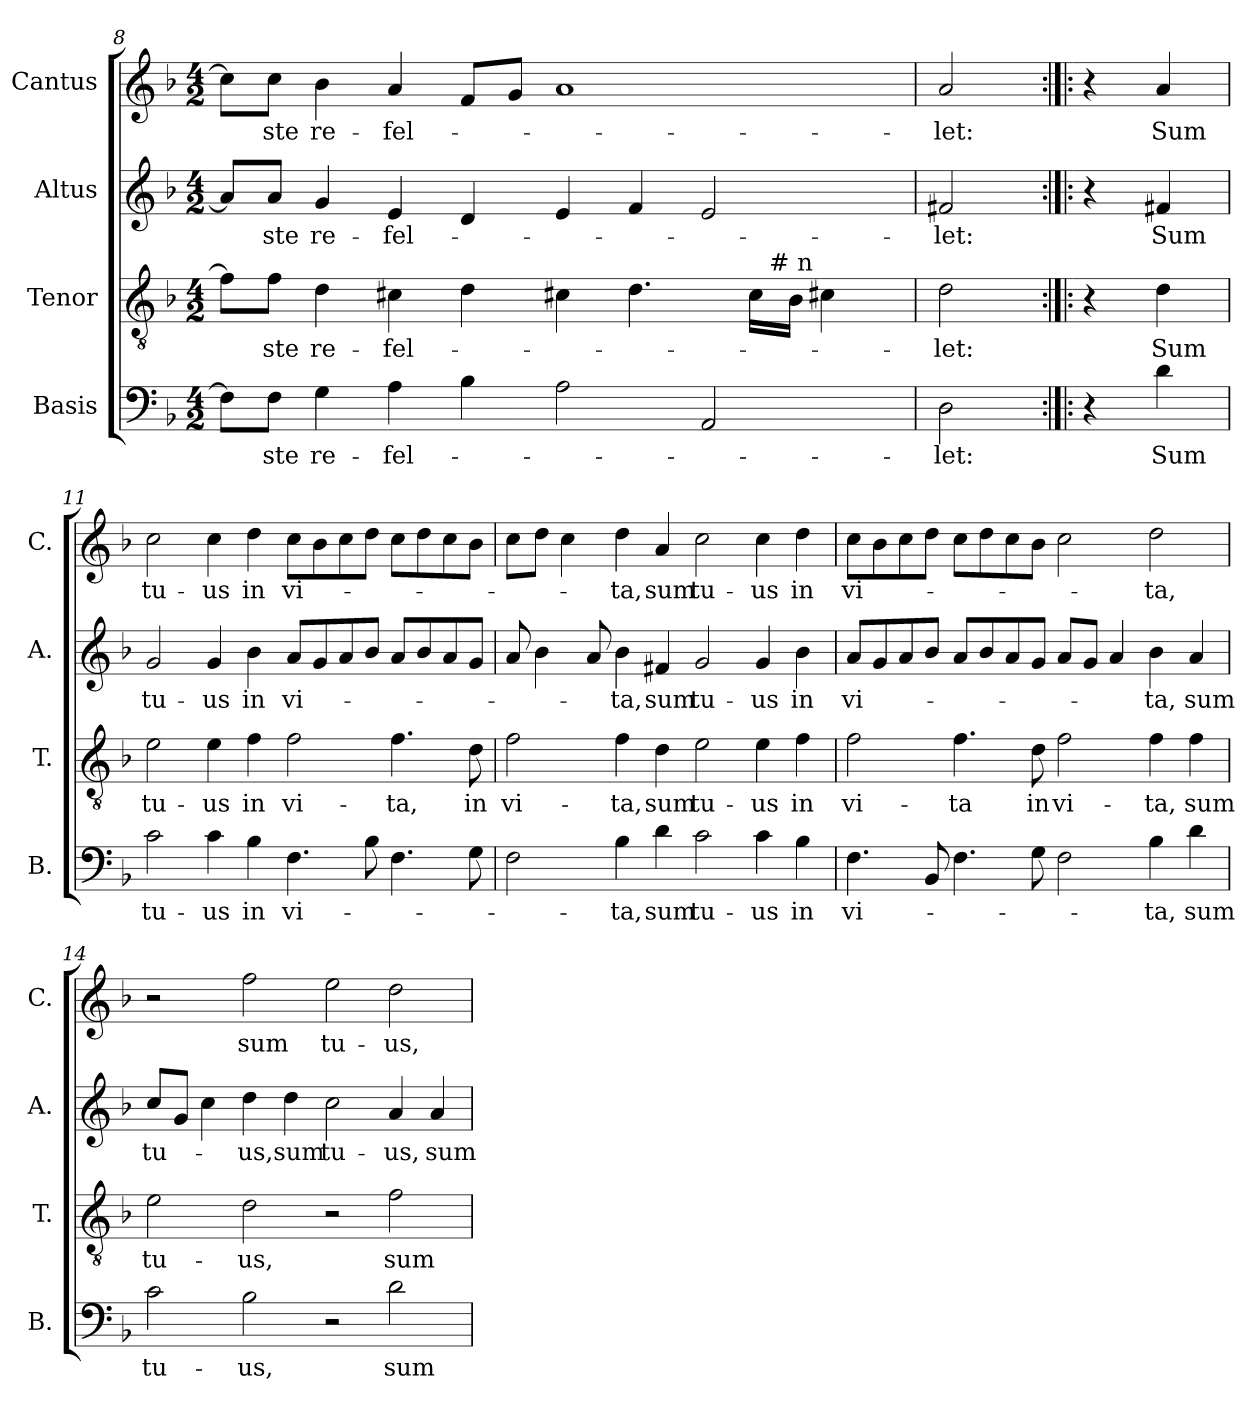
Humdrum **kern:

**kern	**text	**kern	**text	**kern	**text	**kern	**text
*part4	*part4	*part3	*part3	*part2	*part2	*part1	*part1
*staff4	*staff4	*staff3	*staff3	*staff2	*staff2	*staff1	*staff1
*I"Basis	*	*I"Tenor	*	*I"Altus	*	*I"Cantus	*
*I'B.	*	*I'T.	*	*I'A.	*	*I'C.	*
*clefF4	*	*clefGv2	*	*clefG2	*	*clefG2	*
*k[b-]	*	*k[b-]	*	*k[b-]	*	*k[b-]	*
*F:	*	*F:	*	*F:	*	*F:	*
*M4/2	*	*M4/2	*	*M4/2	*	*M4/2	*
=8	=8	=8	=8	=8	=8	=8	=8
*	*	*^	*	*	*	*	*
8F\L]	.	8f\L]	1ryy	.	8a/L]	.	8cc\L]	.
!	!LO:LY:b	!	!	!LO:LY:b	!	!LO:LY:b	!	!LO:LY:b
8F\J	-ste	8f\J	.	-ste	8a/J	-ste	8cc\J	-ste
!	!LO:LY:b	!	!	!LO:LY:b	!	!LO:LY:b	!	!LO:LY:b
4G\	re-	4d\	.	re-	4g/	re-	4b-\	re-
!	!LO:LY:b	!	!	!LO:LY:b	!	!LO:LY:b	!	!LO:LY:b
4A\	-fel-	4c#X\	.	-fel-	4e/	-fel-	4a/	-fel-
4B-\	.	4d\	.	.	4d/	.	8f/L	.
.	.	.	.	.	.	.	8g/J	.
2A\	.	4c#X\	2ryy	.	4e/	.	1a	.
.	.	4.d\	.	.	4f/	.	.	.
2AA/	.	.	8ryy	.	2e/	.	.	.
.	.	16c#\LL	32ryy	.	.	.	.	.
!	!	!	!LO:TX:a:t=# n	!	!	!	!	!
.	.	.	4ryy	.	.	.	.	.
.	.	16B-\JJ	.	.	.	.	.	.
.	.	4c#X\	.	.	.	.	.	.
.	.	.	16.ryy	.	.	.	.	.
=9	=9	=9	=9	=9	=9	=9	=9	=9
!	!LO:LY:b	!	!	!LO:LY:b	!	!LO:LY:b	!	!LO:LY:b
*	*	*v	*v	*	*	*	*	*
2D\	-let:	2d\	-let:	2f#X/	-let:	2a/	-let:
=10:|!|:	=10:|!|:	=10:|!|:	=10:|!|:	=10:|!|:	=10:|!|:	=10:|!|:	=10:|!|:
4r	.	4r	.	4r	.	4r	.
!	!LO:LY:b	!	!LO:LY:b	!	!LO:LY:b	!	!LO:LY:b
4d\	Sum	4d\	Sum	4f#X/	Sum	4a/	Sum
=11	=11	=11	=11	=11	=11	=11	=11
!	!LO:LY:b	!	!LO:LY:b	!	!LO:LY:b	!	!LO:LY:b
2c\	tu-	2e\	tu-	2g/	tu-	2cc\	tu-
!	!LO:LY:b	!	!LO:LY:b	!	!LO:LY:b	!	!LO:LY:b
4c\	-us	4e\	-us	4g/	-us	4cc\	-us
!	!LO:LY:b	!	!LO:LY:b	!	!LO:LY:b	!	!LO:LY:b
4B-\	in	4f\	in	4b-\	in	4dd\	in
!	!LO:LY:b	!	!LO:LY:b	!	!LO:LY:b	!	!LO:LY:b
4.F\	vi-	2f\	vi-	8a/L	vi-	8cc\L	vi-
.	.	.	.	8g/	.	8b-\	.
.	.	.	.	8a/	.	8cc\	.
8B-\	.	.	.	8b-/J	.	8dd\J	.
!	!	!	!LO:LY:b	!	!	!	!
4.F\	.	4.f\	-ta,	8a/L	.	8cc\L	.
.	.	.	.	8b-/	.	8dd\	.
.	.	.	.	8a/	.	8cc\	.
!	!	!	!LO:LY:b	!	!	!	!
8G\	.	8d\	in	8g/J	.	8b-\J	.
!!LO:LB:g=z
=12	=12	=12	=12	=12	=12	=12	=12
!	!	!	!LO:LY:b	!	!	!	!
2F\	.	2f\	vi-	8a/	.	8cc\L	.
.	.	.	.	4b-\	.	8dd\J	.
.	.	.	.	.	.	4cc\	.
.	.	.	.	8a/	.	.	.
!	!LO:LY:b	!	!LO:LY:b	!	!LO:LY:b	!	!LO:LY:b
4B-\	-ta,	4f\	-ta,	4b-\	-ta,	4dd\	-ta,
!	!LO:LY:b	!	!LO:LY:b	!	!LO:LY:b	!	!LO:LY:b
4d\	sum	4d\	sum	4f#X/	sum	4a/	sum
!	!LO:LY:b	!	!LO:LY:b	!	!LO:LY:b	!	!LO:LY:b
2c\	tu-	2e\	tu-	2g/	tu-	2cc\	tu-
!	!LO:LY:b	!	!LO:LY:b	!	!LO:LY:b	!	!LO:LY:b
4c\	-us	4e\	-us	4g/	-us	4cc\	-us
!	!LO:LY:b	!	!LO:LY:b	!	!LO:LY:b	!	!LO:LY:b
4B-\	in	4f\	in	4b-\	in	4dd\	in
=13	=13	=13	=13	=13	=13	=13	=13
!	!LO:LY:b	!	!LO:LY:b	!	!LO:LY:b	!	!LO:LY:b
4.F\	vi-	2f\	vi-	8a/L	vi-	8cc\L	vi-
.	.	.	.	8g/	.	8b-\	.
.	.	.	.	8a/	.	8cc\	.
8BB-/	.	.	.	8b-/J	.	8dd\J	.
!	!	!	!LO:LY:b	!	!	!	!
4.F\	.	4.f\	-ta	8a/L	.	8cc\L	.
.	.	.	.	8b-/	.	8dd\	.
.	.	.	.	8a/	.	8cc\	.
!	!	!	!LO:LY:b	!	!	!	!
8G\	.	8d\	in	8g/J	.	8b-\J	.
!	!	!	!LO:LY:b	!	!	!	!
2F\	.	2f\	vi-	8a/L	.	2cc\	.
.	.	.	.	8g/J	.	.	.
.	.	.	.	4a/	.	.	.
!	!LO:LY:b	!	!LO:LY:b	!	!LO:LY:b	!	!LO:LY:b
4B-\	-ta,	4f\	-ta,	4b-\	-ta,	2dd\	-ta,
!	!LO:LY:b	!	!LO:LY:b	!	!LO:LY:b	!	!
4d\	sum	4f\	sum	4a/	sum	.	.
=14	=14	=14	=14	=14	=14	=14	=14
!	!LO:LY:b	!	!LO:LY:b	!	!LO:LY:b	!	!
2c\	tu-	2e\	tu-	8cc/L	tu-	2r	.
.	.	.	.	8g/J	.	.	.
.	.	.	.	4cc\	.	.	.
!	!LO:LY:b	!	!LO:LY:b	!	!LO:LY:b	!	!LO:LY:b
2B-\	-us,	2d\	-us,	4dd\	-us,	2ff\	sum
!	!	!	!	!	!LO:LY:b	!	!
.	.	.	.	4dd\	sum	.	.
!	!	!	!	!	!LO:LY:b	!	!LO:LY:b
2r	.	2r	.	2cc\	tu-	2ee\	tu-
!	!LO:LY:b	!	!LO:LY:b	!	!LO:LY:b	!	!LO:LY:b
2d\	sum	2f\	sum	4a/	-us,	2dd\	-us,
!	!	!	!	!	!LO:LY:b	!	!
.	.	.	.	4a/	sum	.	.
=	=	=	=	=	=	=	=
*-	*-	*-	*-	*-	*-	*-	*-
